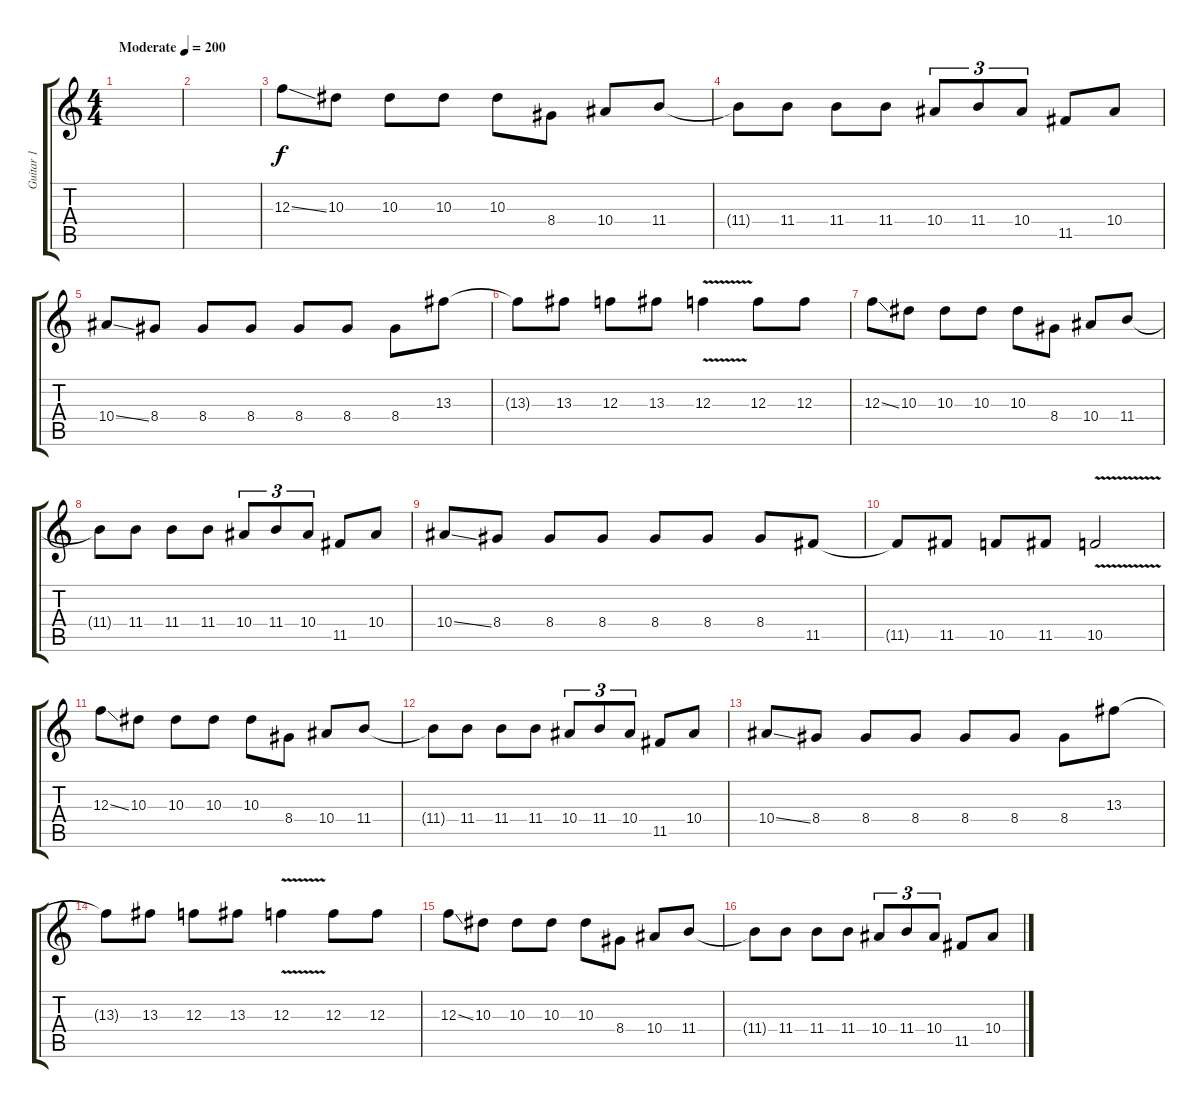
\track ("Guitar 1" "Guitar 1") {instrument distortionguitar}
\staff {score tabs}
\tuning (D4 A3 F3 C3 G2 D2) {hide}
\ts (4 4)
\section ("" "")
\tempo (200 "Moderate")
\clef g2
\ks c
|
|
12.3{ss}.8 10.3.8 10.3.8 10.3.8 10.3.8 8.4.8 10.4.8 11.4.8 |
11.4{t}.8 11.4.8 11.4.8 11.4.8 10.4.8{tu (3 2)} 11.4.8{tu (3 2)} 10.4.8{tu (3 2)} 11.5.8 10.4.8 |
10.4{ss}.8 8.4.8 8.4.8 8.4.8 8.4.8 8.4.8 8.4.8 13.3.8 |
13.3{t}.8 13.3.8 12.3.8 13.3.8 12.3{v}.4 12.3.8 12.3.8 |
12.3{ss}.8 10.3.8 10.3.8 10.3.8 10.3.8 8.4.8 10.4.8 11.4.8 |
11.4{t}.8 11.4.8 11.4.8 11.4.8 10.4.8{tu (3 2)} 11.4.8{tu (3 2)} 10.4.8{tu (3 2)} 11.5.8 10.4.8 |
10.4{ss}.8 8.4.8 8.4.8 8.4.8 8.4.8 8.4.8 8.4.8 11.5.8 |
11.5{t}.8 11.5.8 10.5.8 11.5.8 10.5{v}.2 |
12.3{ss}.8 10.3.8 10.3.8 10.3.8 10.3.8 8.4.8 10.4.8 11.4.8 |
11.4{t}.8 11.4.8 11.4.8 11.4.8 10.4.8{tu (3 2)} 11.4.8{tu (3 2)} 10.4.8{tu (3 2)} 11.5.8 10.4.8 |
10.4{ss}.8 8.4.8 8.4.8 8.4.8 8.4.8 8.4.8 8.4.8 13.3.8 |
13.3{t}.8 13.3.8 12.3.8 13.3.8 12.3{v}.4 12.3.8 12.3.8 |
12.3{ss}.8 10.3.8 10.3.8 10.3.8 10.3.8 8.4.8 10.4.8 11.4.8 |
11.4{t}.8 11.4.8 11.4.8 11.4.8 10.4.8{tu (3 2)} 11.4.8{tu (3 2)} 10.4.8{tu (3 2)} 11.5.8 10.4.8
